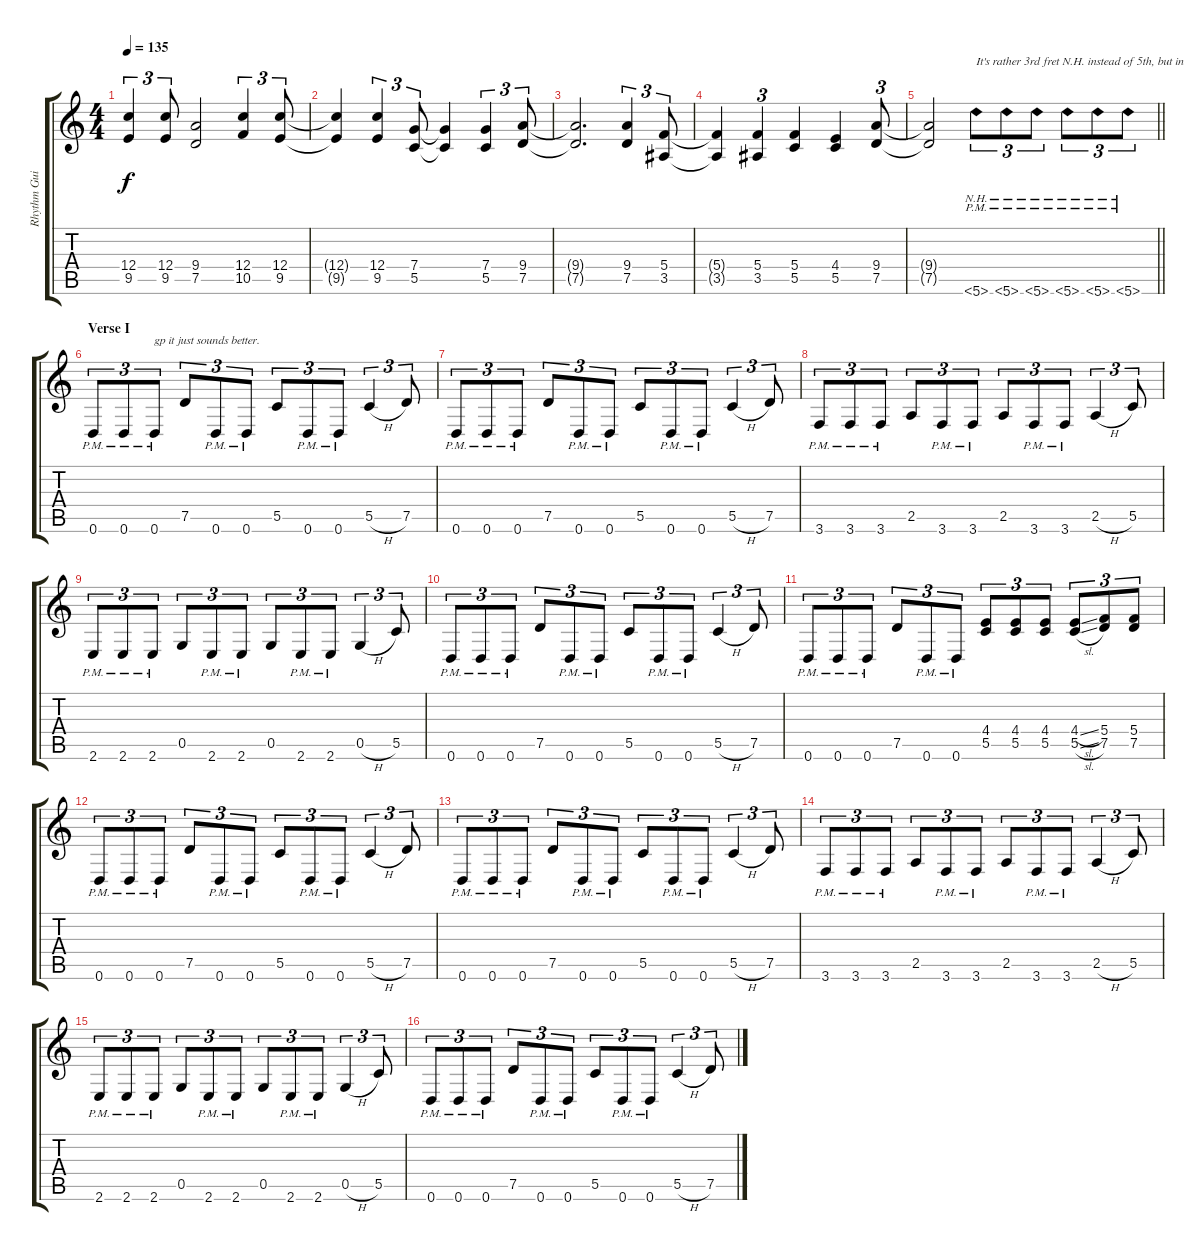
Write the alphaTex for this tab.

\track ("Rhythm Guitar I" "Rhythm Gui") {instrument overdrivenguitar}
\staff {score tabs}
\tuning (D4 A3 F3 C3 G2 D2) {hide}
\ts (4 4)
\tempo 135
\clef g2
\ks c
(12.4{t} 9.5{t}).4{tu (3 2) dy f} (12.4 9.5).8{tu (3 2)} (9.4 7.5).2 (12.4 10.5).4{tu (3 2)} (12.4 9.5).8{tu (3 2)} |
(12.4{t} 9.5{t}).4 (12.4 9.5).4{tu (3 2)} (7.4 5.5).8{tu (3 2)} (7.4{t} 5.5{t}).4 (7.4 5.5).4{tu (3 2)} (9.4 7.5).8{tu (3 2)} |
(9.4{t} 7.5{t}).2{d} (9.4 7.5).4{tu (3 2)} (5.4 3.5).8{tu (3 2)} |
(5.4{t} 3.5{t}).4 (5.4 3.5).4{tu (3 2)} (5.4 5.5).4 (4.4 5.5).4 (9.4 7.5).8{tu (3 2)} |
\barLineRight lightlight
(9.4{t} 7.5{t}).2 5.6{nh pm}.8{tu (3 2) txt "It's rather 3rd fret N.H. instead of 5th, but in"} 5.6{nh pm}.8{tu (3 2)} 5.6{nh pm}.8{tu (3 2)} 5.6{nh pm}.8{tu (3 2)} 5.6{nh pm}.8{tu (3 2)} 5.6{nh pm}.8{tu (3 2)} |
\section ("" "Verse I")
0.6{pm}.8{tu (3 2)} 0.6{pm}.8{tu (3 2)} 0.6{pm}.8{tu (3 2) txt "gp it just sounds better."} 7.5.8{tu (3 2)} 0.6{pm}.8{tu (3 2)} 0.6{pm}.8{tu (3 2)} 5.5.8{tu (3 2)} 0.6{pm}.8{tu (3 2)} 0.6{pm}.8{tu (3 2)} 5.5{h}.4{tu (3 2)} 7.5.8{tu (3 2)} |
0.6{pm}.8{tu (3 2)} 0.6{pm}.8{tu (3 2)} 0.6{pm}.8{tu (3 2)} 7.5.8{tu (3 2)} 0.6{pm}.8{tu (3 2)} 0.6{pm}.8{tu (3 2)} 5.5.8{tu (3 2)} 0.6{pm}.8{tu (3 2)} 0.6{pm}.8{tu (3 2)} 5.5{h}.4{tu (3 2)} 7.5.8{tu (3 2)} |
3.6{pm}.8{tu (3 2)} 3.6{pm}.8{tu (3 2)} 3.6{pm}.8{tu (3 2)} 2.5.8{tu (3 2)} 3.6{pm}.8{tu (3 2)} 3.6{pm}.8{tu (3 2)} 2.5.8{tu (3 2)} 3.6{pm}.8{tu (3 2)} 3.6{pm}.8{tu (3 2)} 2.5{h}.4{tu (3 2)} 5.5.8{tu (3 2)} |
2.6{pm}.8{tu (3 2)} 2.6{pm}.8{tu (3 2)} 2.6{pm}.8{tu (3 2)} 0.5.8{tu (3 2)} 2.6{pm}.8{tu (3 2)} 2.6{pm}.8{tu (3 2)} 0.5.8{tu (3 2)} 2.6{pm}.8{tu (3 2)} 2.6{pm}.8{tu (3 2)} 0.5{h}.4{tu (3 2)} 5.5.8{tu (3 2)} |
0.6{pm}.8{tu (3 2)} 0.6{pm}.8{tu (3 2)} 0.6{pm}.8{tu (3 2)} 7.5.8{tu (3 2)} 0.6{pm}.8{tu (3 2)} 0.6{pm}.8{tu (3 2)} 5.5.8{tu (3 2)} 0.6{pm}.8{tu (3 2)} 0.6{pm}.8{tu (3 2)} 5.5{h}.4{tu (3 2)} 7.5.8{tu (3 2)} |
0.6{pm}.8{tu (3 2)} 0.6{pm}.8{tu (3 2)} 0.6{pm}.8{tu (3 2)} 7.5.8{tu (3 2)} 0.6{pm}.8{tu (3 2)} 0.6{pm}.8{tu (3 2)} (4.4 5.5).8{tu (3 2)} (4.4 5.5).8{tu (3 2)} (4.4 5.5).8{tu (3 2)} (4.4{sl} 5.5{sl}).8{tu (3 2)} (5.4 7.5).8{tu (3 2)} (5.4 7.5).8{tu (3 2)} |
0.6{pm}.8{tu (3 2)} 0.6{pm}.8{tu (3 2)} 0.6{pm}.8{tu (3 2)} 7.5.8{tu (3 2)} 0.6{pm}.8{tu (3 2)} 0.6{pm}.8{tu (3 2)} 5.5.8{tu (3 2)} 0.6{pm}.8{tu (3 2)} 0.6{pm}.8{tu (3 2)} 5.5{h}.4{tu (3 2)} 7.5.8{tu (3 2)} |
0.6{pm}.8{tu (3 2)} 0.6{pm}.8{tu (3 2)} 0.6{pm}.8{tu (3 2)} 7.5.8{tu (3 2)} 0.6{pm}.8{tu (3 2)} 0.6{pm}.8{tu (3 2)} 5.5.8{tu (3 2)} 0.6{pm}.8{tu (3 2)} 0.6{pm}.8{tu (3 2)} 5.5{h}.4{tu (3 2)} 7.5.8{tu (3 2)} |
3.6{pm}.8{tu (3 2)} 3.6{pm}.8{tu (3 2)} 3.6{pm}.8{tu (3 2)} 2.5.8{tu (3 2)} 3.6{pm}.8{tu (3 2)} 3.6{pm}.8{tu (3 2)} 2.5.8{tu (3 2)} 3.6{pm}.8{tu (3 2)} 3.6{pm}.8{tu (3 2)} 2.5{h}.4{tu (3 2)} 5.5.8{tu (3 2)} |
2.6{pm}.8{tu (3 2)} 2.6{pm}.8{tu (3 2)} 2.6{pm}.8{tu (3 2)} 0.5.8{tu (3 2)} 2.6{pm}.8{tu (3 2)} 2.6{pm}.8{tu (3 2)} 0.5.8{tu (3 2)} 2.6{pm}.8{tu (3 2)} 2.6{pm}.8{tu (3 2)} 0.5{h}.4{tu (3 2)} 5.5.8{tu (3 2)} |
0.6{pm}.8{tu (3 2)} 0.6{pm}.8{tu (3 2)} 0.6{pm}.8{tu (3 2)} 7.5.8{tu (3 2)} 0.6{pm}.8{tu (3 2)} 0.6{pm}.8{tu (3 2)} 5.5.8{tu (3 2)} 0.6{pm}.8{tu (3 2)} 0.6{pm}.8{tu (3 2)} 5.5{h}.4{tu (3 2)} 7.5.8{tu (3 2)}
